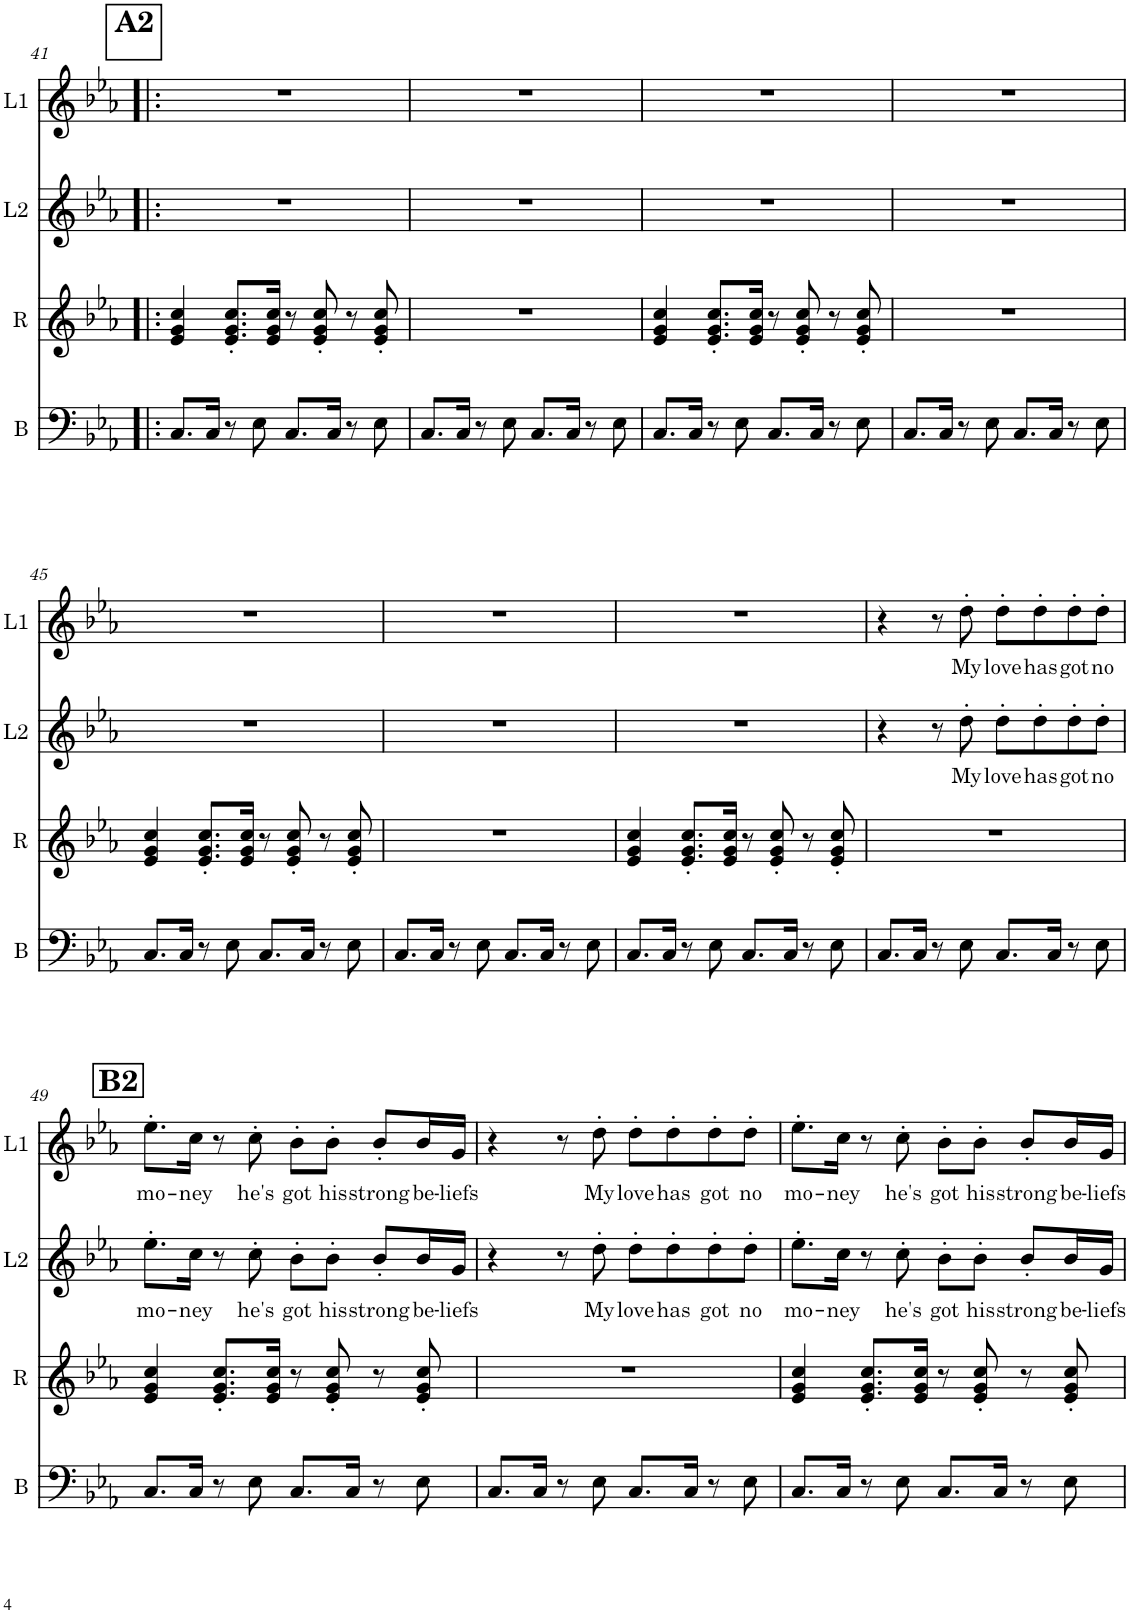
**kern	**kern	**kern	**text	**kern	**text
*part4	*part3	*part2	*part2	*part1	*part1
*staff4	*staff3	*staff2	*staff2	*staff1	*staff1
*I"Bass	*I"Riff	*I"Lead 2	*	*I"Lead 1	*
*I'B	*I'R	*I'L2	*	*I'L1	*
!!LO:PB:g=z
*clefF4	*clefG2	*clefG2	*	*clefG2	*
*Trd7c12	*Trd5c9	*Trd1c2	*	*Trd1c2	*
*k[b-e-a-]	*k[b-e-a-]	*k[b-e-a-]	*	*k[b-e-a-]	*
*M4/4	*M4/4	*M4/4	*	*M4/4	*
!!LO:REH:place=s1:a:t=
!!LO:REH:place=s1:a:B:cj:fs=14:t=A2
=41!|:	=41!|:	=41!|:	=41!|:	=41!|:	=41!|:
8.C/L	4e-/ 4g/ 4cc/	1r	.	1r	.
16C/Jk	.	.	.	.	.
8r	8.e-/' 8.g/' 8.cc/'L	.	.	.	.
8E-\	.	.	.	.	.
.	16e-/ 16g/ 16cc/Jk	.	.	.	.
8.C/L	8r	.	.	.	.
.	8e-/' 8g/' 8cc/'	.	.	.	.
16C/Jk	.	.	.	.	.
8r	8r	.	.	.	.
8E-\	8e-/' 8g/' 8cc/'	.	.	.	.
=42	=42	=42	=42	=42	=42
8.C/L	1r	1r	.	1r	.
16C/Jk	.	.	.	.	.
8r	.	.	.	.	.
8E-\	.	.	.	.	.
8.C/L	.	.	.	.	.
16C/Jk	.	.	.	.	.
8r	.	.	.	.	.
8E-\	.	.	.	.	.
=43	=43	=43	=43	=43	=43
8.C/L	4e-/ 4g/ 4cc/	1r	.	1r	.
16C/Jk	.	.	.	.	.
8r	8.e-/' 8.g/' 8.cc/'L	.	.	.	.
8E-\	.	.	.	.	.
.	16e-/ 16g/ 16cc/Jk	.	.	.	.
8.C/L	8r	.	.	.	.
.	8e-/' 8g/' 8cc/'	.	.	.	.
16C/Jk	.	.	.	.	.
8r	8r	.	.	.	.
8E-\	8e-/' 8g/' 8cc/'	.	.	.	.
=44	=44	=44	=44	=44	=44
8.C/L	1r	1r	.	1r	.
16C/Jk	.	.	.	.	.
8r	.	.	.	.	.
8E-\	.	.	.	.	.
8.C/L	.	.	.	.	.
16C/Jk	.	.	.	.	.
8r	.	.	.	.	.
8E-\	.	.	.	.	.
!!LO:LB:g=z
=45	=45	=45	=45	=45	=45
8.C/L	4e-/ 4g/ 4cc/	1r	.	1r	.
16C/Jk	.	.	.	.	.
8r	8.e-/' 8.g/' 8.cc/'L	.	.	.	.
8E-\	.	.	.	.	.
.	16e-/ 16g/ 16cc/Jk	.	.	.	.
8.C/L	8r	.	.	.	.
.	8e-/' 8g/' 8cc/'	.	.	.	.
16C/Jk	.	.	.	.	.
8r	8r	.	.	.	.
8E-\	8e-/' 8g/' 8cc/'	.	.	.	.
=46	=46	=46	=46	=46	=46
8.C/L	1r	1r	.	1r	.
16C/Jk	.	.	.	.	.
8r	.	.	.	.	.
8E-\	.	.	.	.	.
8.C/L	.	.	.	.	.
16C/Jk	.	.	.	.	.
8r	.	.	.	.	.
8E-\	.	.	.	.	.
=47	=47	=47	=47	=47	=47
8.C/L	4e-/ 4g/ 4cc/	1r	.	1r	.
16C/Jk	.	.	.	.	.
8r	8.e-/' 8.g/' 8.cc/'L	.	.	.	.
8E-\	.	.	.	.	.
.	16e-/ 16g/ 16cc/Jk	.	.	.	.
8.C/L	8r	.	.	.	.
.	8e-/' 8g/' 8cc/'	.	.	.	.
16C/Jk	.	.	.	.	.
8r	8r	.	.	.	.
8E-\	8e-/' 8g/' 8cc/'	.	.	.	.
=48	=48	=48	=48	=48	=48
8.C/L	1r	4r	.	4r	.
16C/Jk	.	.	.	.	.
8r	.	8r	.	8r	.
!	!	!	!LO:LY:b	!	!LO:LY:b
8E-\	.	8dd'\	My	8dd'\	My
!	!	!	!LO:LY:b	!	!LO:LY:b
8.C/L	.	8dd'\L	love	8dd'\L	love
!	!	!	!LO:LY:b	!	!LO:LY:b
.	.	8dd'\	has	8dd'\	has
16C/Jk	.	.	.	.	.
!	!	!	!LO:LY:b	!	!LO:LY:b
8r	.	8dd'\	got	8dd'\	got
!	!	!	!LO:LY:b	!	!LO:LY:b
8E-\	.	8dd'\J	no	8dd'\J	no
!!LO:LB:g=z
!!LO:REH:place=s1:a:B:cj:fs=14:t=B2
=49	=49	=49	=49	=49	=49
!	!	!	!LO:LY:b	!	!LO:LY:b
8.C/L	4e-/ 4g/ 4cc/	8.ee-'\L	mo-	8.ee-'\L	mo-
!	!	!	!LO:LY:b	!	!LO:LY:b
16C/Jk	.	16cc\Jk	-ney	16cc\Jk	-ney
8r	8.e-/' 8.g/' 8.cc/'L	8r	.	8r	.
!	!	!	!LO:LY:b	!	!LO:LY:b
8E-\	.	8cc'\	he's	8cc'\	he's
.	16e-/ 16g/ 16cc/Jk	.	.	.	.
!	!	!	!LO:LY:b	!	!LO:LY:b
8.C/L	8r	8b-'\L	got	8b-'\L	got
!	!	!	!LO:LY:b	!	!LO:LY:b
.	8e-/' 8g/' 8cc/'	8b-'\J	his	8b-'\J	his
16C/Jk	.	.	.	.	.
!	!	!	!LO:LY:b	!	!LO:LY:b
8r	8r	8b-'/L	strong	8b-'/L	strong
!	!	!	!LO:LY:b	!	!LO:LY:b
8E-\	8e-/' 8g/' 8cc/'	16b-/L	be-	16b-/L	be-
!	!	!	!LO:LY:b	!	!LO:LY:b
.	.	16g/JJ	-liefs	16g/JJ	-liefs
=50	=50	=50	=50	=50	=50
8.C/L	1r	4r	.	4r	.
16C/Jk	.	.	.	.	.
8r	.	8r	.	8r	.
!	!	!	!LO:LY:b	!	!LO:LY:b
8E-\	.	8dd'\	My	8dd'\	My
!	!	!	!LO:LY:b	!	!LO:LY:b
8.C/L	.	8dd'\L	love	8dd'\L	love
!	!	!	!LO:LY:b	!	!LO:LY:b
.	.	8dd'\	has	8dd'\	has
16C/Jk	.	.	.	.	.
!	!	!	!LO:LY:b	!	!LO:LY:b
8r	.	8dd'\	got	8dd'\	got
!	!	!	!LO:LY:b	!	!LO:LY:b
8E-\	.	8dd'\J	no	8dd'\J	no
=51	=51	=51	=51	=51	=51
!	!	!	!LO:LY:b	!	!LO:LY:b
8.C/L	4e-/ 4g/ 4cc/	8.ee-'\L	mo-	8.ee-'\L	mo-
!	!	!	!LO:LY:b	!	!LO:LY:b
16C/Jk	.	16cc\Jk	-ney	16cc\Jk	-ney
8r	8.e-/' 8.g/' 8.cc/'L	8r	.	8r	.
!	!	!	!LO:LY:b	!	!LO:LY:b
8E-\	.	8cc'\	he's	8cc'\	he's
.	16e-/ 16g/ 16cc/Jk	.	.	.	.
!	!	!	!LO:LY:b	!	!LO:LY:b
8.C/L	8r	8b-'\L	got	8b-'\L	got
!	!	!	!LO:LY:b	!	!LO:LY:b
.	8e-/' 8g/' 8cc/'	8b-'\J	his	8b-'\J	his
16C/Jk	.	.	.	.	.
!	!	!	!LO:LY:b	!	!LO:LY:b
8r	8r	8b-'/L	strong	8b-'/L	strong
!	!	!	!LO:LY:b	!	!LO:LY:b
8E-\	8e-/' 8g/' 8cc/'	16b-/L	be-	16b-/L	be-
!	!	!	!LO:LY:b	!	!LO:LY:b
.	.	16g/JJ	-liefs	16g/JJ	-liefs
=	=	=	=	=	=
*-	*-	*-	*-	*-	*-
